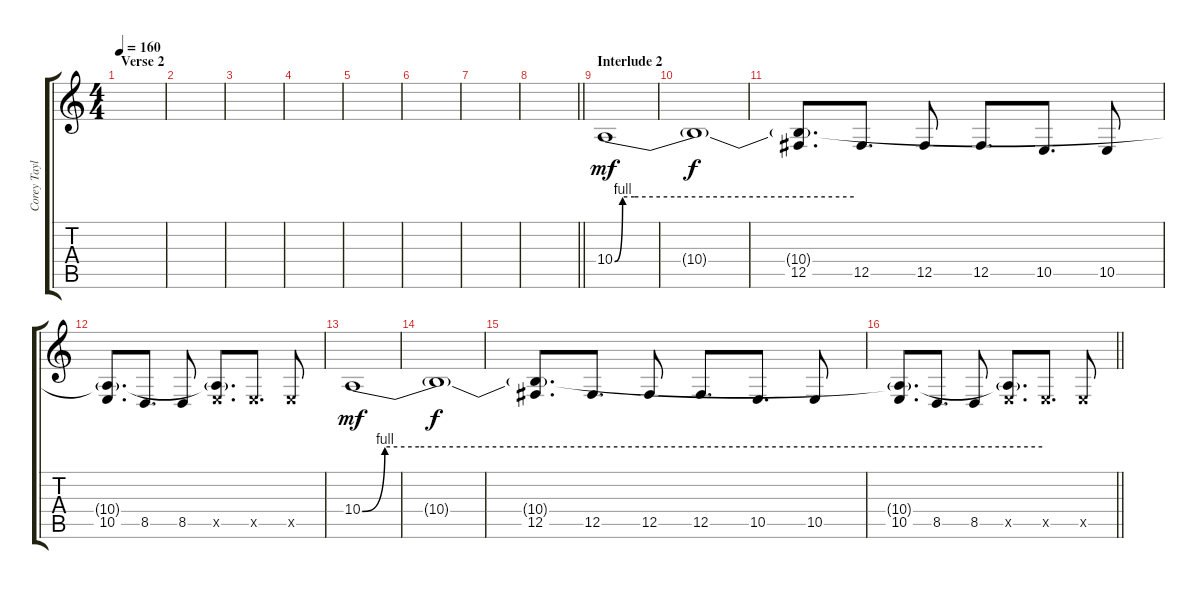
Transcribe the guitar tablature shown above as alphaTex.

\track ("Corey Taylor" "Corey Tayl") {instrument lead2sawtooth}
\staff {score tabs}
\tuning (Db4 Ab3 E3 B2 Gb2 B1) {hide}
\ts (4 4)
\section ("" "Verse 2")
\tempo 160
\clef g2
\ks c
|
|
|
|
|
|
|
\barLineRight lightlight
|
\section ("" "Interlude 2")
10.4{be (custom 0 0 2 4 5 4 15 4 60 4)}.1{dy mf} |
10.4{t}.1{dy f} |
(10.4{t} 12.5).8{d} 12.5.8{d} 12.5.8 12.5.8{d} 10.5.8{d} 10.5.8 |
(10.4{t} 10.5).8{d} 8.5.8{d} 8.5.8 (10.4{t} 10.5{x}).8{d} 10.5{x}.8{d} 10.5{x}.8 |
10.4{be (custom 0 0 2 4 5 4 15 4 60 4)}.1{dy mf} |
10.4{t}.1{dy f} |
(10.4{t} 12.5).8{d} 12.5.8{d} 12.5.8 12.5.8{d} 10.5.8{d} 10.5.8 |
\barLineRight lightlight
(10.4{t} 10.5).8{d} 8.5.8{d} 8.5.8 (10.4{t} 10.5{x}).8{d} 10.5{x}.8{d} 10.5{x}.8
